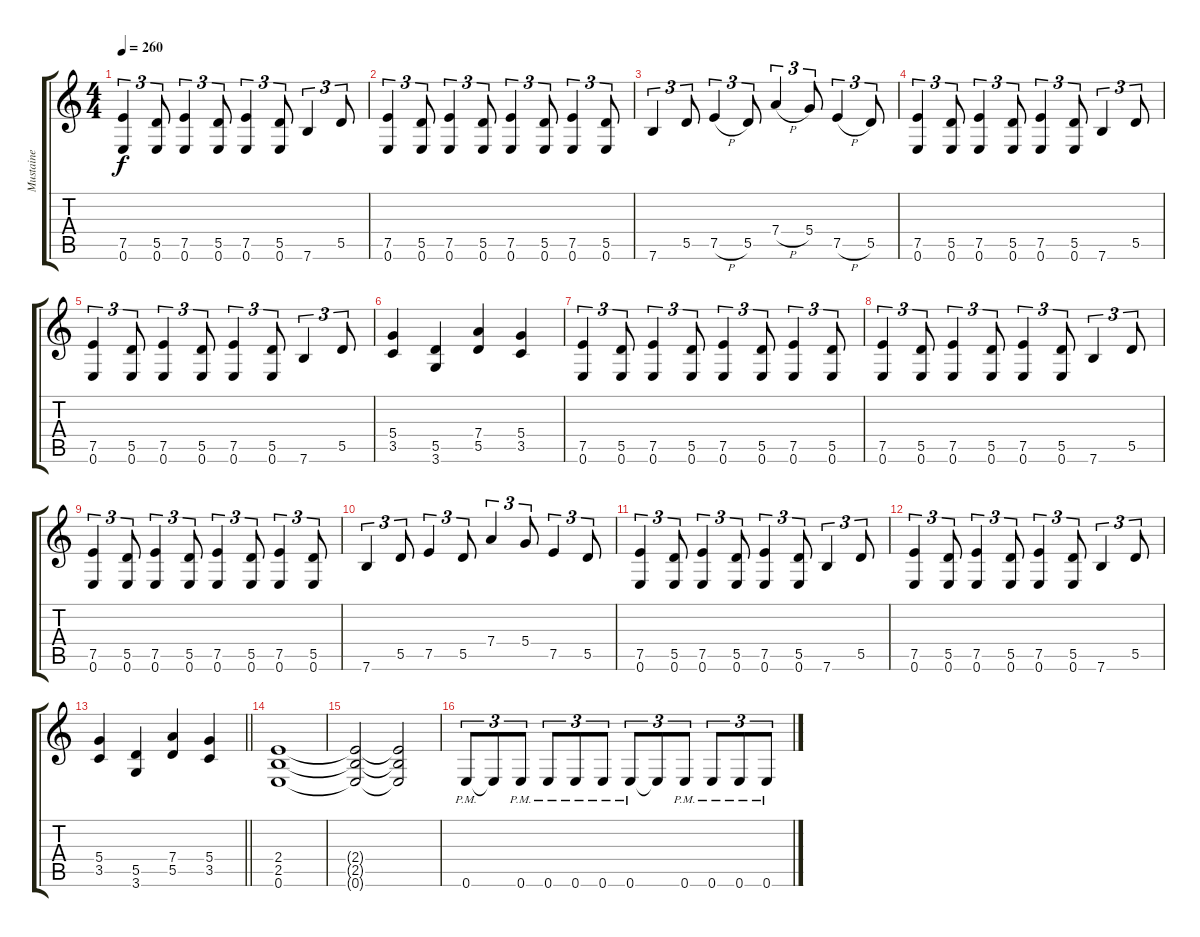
\track ("Mustaine" "Mustaine") {instrument distortionguitar}
\staff {score tabs}
\tuning (E4 B3 G3 D3 A2 E2) {hide}
\ts (4 4)
\tempo 260
\clef g2
\ks c
(7.5 0.6).4{tu (3 2) dy f} (5.5 0.6).8{tu (3 2)} (7.5 0.6).4{tu (3 2)} (5.5 0.6).8{tu (3 2)} (7.5 0.6).4{tu (3 2)} (5.5 0.6).8{tu (3 2)} 7.6.4{tu (3 2)} 5.5.8{tu (3 2)} |
(7.5 0.6).4{tu (3 2)} (5.5 0.6).8{tu (3 2)} (7.5 0.6).4{tu (3 2)} (5.5 0.6).8{tu (3 2)} (7.5 0.6).4{tu (3 2)} (5.5 0.6).8{tu (3 2)} (7.5 0.6).4{tu (3 2)} (5.5 0.6).8{tu (3 2)} |
7.6.4{tu (3 2)} 5.5.8{tu (3 2)} 7.5{h}.4{tu (3 2)} 5.5.8{tu (3 2)} 7.4{h}.4{tu (3 2)} 5.4.8{tu (3 2)} 7.5{h}.4{tu (3 2)} 5.5.8{tu (3 2)} |
(7.5 0.6).4{tu (3 2)} (5.5 0.6).8{tu (3 2)} (7.5 0.6).4{tu (3 2)} (5.5 0.6).8{tu (3 2)} (7.5 0.6).4{tu (3 2)} (5.5 0.6).8{tu (3 2)} 7.6.4{tu (3 2)} 5.5.8{tu (3 2)} |
(7.5 0.6).4{tu (3 2)} (5.5 0.6).8{tu (3 2)} (7.5 0.6).4{tu (3 2)} (5.5 0.6).8{tu (3 2)} (7.5 0.6).4{tu (3 2)} (5.5 0.6).8{tu (3 2)} 7.6.4{tu (3 2)} 5.5.8{tu (3 2)} |
(5.4 3.5).4 (5.5 3.6).4 (7.4 5.5).4 (5.4 3.5).4 |
(7.5 0.6).4{tu (3 2)} (5.5 0.6).8{tu (3 2)} (7.5 0.6).4{tu (3 2)} (5.5 0.6).8{tu (3 2)} (7.5 0.6).4{tu (3 2)} (5.5 0.6).8{tu (3 2)} (7.5 0.6).4{tu (3 2)} (5.5 0.6).8{tu (3 2)} |
(7.5 0.6).4{tu (3 2)} (5.5 0.6).8{tu (3 2)} (7.5 0.6).4{tu (3 2)} (5.5 0.6).8{tu (3 2)} (7.5 0.6).4{tu (3 2)} (5.5 0.6).8{tu (3 2)} 7.6.4{tu (3 2)} 5.5.8{tu (3 2)} |
(7.5 0.6).4{tu (3 2)} (5.5 0.6).8{tu (3 2)} (7.5 0.6).4{tu (3 2)} (5.5 0.6).8{tu (3 2)} (7.5 0.6).4{tu (3 2)} (5.5 0.6).8{tu (3 2)} (7.5 0.6).4{tu (3 2)} (5.5 0.6).8{tu (3 2)} |
7.6.4{tu (3 2)} 5.5.8{tu (3 2)} 7.5.4{tu (3 2)} 5.5.8{tu (3 2)} 7.4.4{tu (3 2)} 5.4.8{tu (3 2)} 7.5.4{tu (3 2)} 5.5.8{tu (3 2)} |
(7.5 0.6).4{tu (3 2)} (5.5 0.6).8{tu (3 2)} (7.5 0.6).4{tu (3 2)} (5.5 0.6).8{tu (3 2)} (7.5 0.6).4{tu (3 2)} (5.5 0.6).8{tu (3 2)} 7.6.4{tu (3 2)} 5.5.8{tu (3 2)} |
(7.5 0.6).4{tu (3 2)} (5.5 0.6).8{tu (3 2)} (7.5 0.6).4{tu (3 2)} (5.5 0.6).8{tu (3 2)} (7.5 0.6).4{tu (3 2)} (5.5 0.6).8{tu (3 2)} 7.6.4{tu (3 2)} 5.5.8{tu (3 2)} |
\barLineRight lightlight
(5.4 3.5).4 (5.5 3.6).4 (7.4 5.5).4 (5.4 3.5).4 |
(2.4 2.5 0.6).1 |
(2.4{t} 2.5{t} 0.6{t}).2 (2.4{t} 2.5{t} 0.6{t}).2 |
0.6{pm}.8{tu (3 2)} 0.6{t}.8{tu (3 2)} 0.6{pm}.8{tu (3 2)} 0.6{pm}.8{tu (3 2)} 0.6{pm}.8{tu (3 2)} 0.6{pm}.8{tu (3 2)} 0.6{pm}.8{tu (3 2)} 0.6{t}.8{tu (3 2)} 0.6{pm}.8{tu (3 2)} 0.6{pm}.8{tu (3 2)} 0.6{pm}.8{tu (3 2)} 0.6{pm}.8{tu (3 2)}
